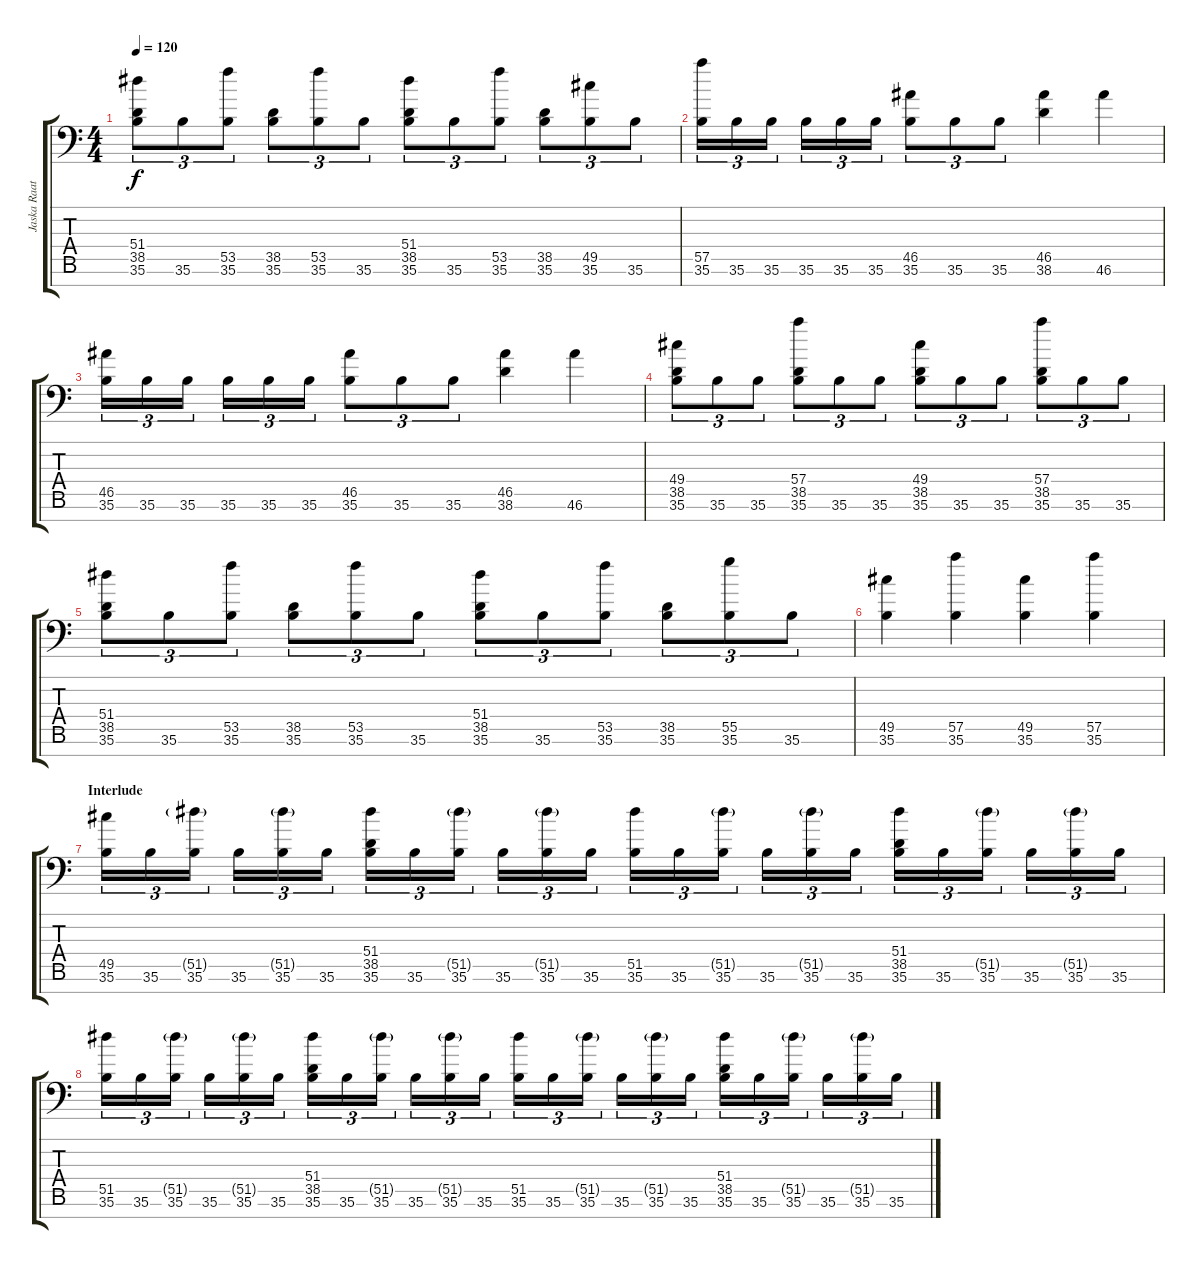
\track ("Jaska Raatikainen [Drum]" "Jaska Raat") {instrument acousticgrandpiano}
\staff {score tabs}
\tuning (C-1 C-1 C-1 C-1 C-1 C-1 C-1) {hide}
\ts (4 4)
\tempo 120
\clef f4
\ks c
(51.4 38.5 35.6).8{tu (3 2) dy f} 35.6.8{tu (3 2)} (53.5 35.6).8{tu (3 2)} (38.5 35.6).8{tu (3 2)} (53.5 35.6).8{tu (3 2)} 35.6.8{tu (3 2)} (51.4 38.5 35.6).8{tu (3 2)} 35.6.8{tu (3 2)} (53.5 35.6).8{tu (3 2)} (38.5 35.6).8{tu (3 2)} (49.5 35.6).8{tu (3 2)} 35.6.8{tu (3 2)} |
(57.5 35.6).16{tu (3 2)} 35.6.16{tu (3 2)} 35.6.16{tu (3 2)} 35.6.16{tu (3 2)} 35.6.16{tu (3 2)} 35.6.16{tu (3 2)} (46.5 35.6).8{tu (3 2)} 35.6.8{tu (3 2)} 35.6.8{tu (3 2)} (46.5 38.6).4 46.6.4 |
(46.5 35.6).16{tu (3 2)} 35.6.16{tu (3 2)} 35.6.16{tu (3 2)} 35.6.16{tu (3 2)} 35.6.16{tu (3 2)} 35.6.16{tu (3 2)} (46.5 35.6).8{tu (3 2)} 35.6.8{tu (3 2)} 35.6.8{tu (3 2)} (46.5 38.6).4 46.6.4 |
(49.4 38.5 35.6).8{tu (3 2)} 35.6.8{tu (3 2)} 35.6.8{tu (3 2)} (57.4 38.5 35.6).8{tu (3 2)} 35.6.8{tu (3 2)} 35.6.8{tu (3 2)} (49.4 38.5 35.6).8{tu (3 2)} 35.6.8{tu (3 2)} 35.6.8{tu (3 2)} (57.4 38.5 35.6).8{tu (3 2)} 35.6.8{tu (3 2)} 35.6.8{tu (3 2)} |
(51.4 38.5 35.6).8{tu (3 2)} 35.6.8{tu (3 2)} (53.5 35.6).8{tu (3 2)} (38.5 35.6).8{tu (3 2)} (53.5 35.6).8{tu (3 2)} 35.6.8{tu (3 2)} (51.4 38.5 35.6).8{tu (3 2)} 35.6.8{tu (3 2)} (53.5 35.6).8{tu (3 2)} (38.5 35.6).8{tu (3 2)} (55.5 35.6).8{tu (3 2)} 35.6.8{tu (3 2)} |
(49.5 35.6).4 (57.5 35.6).4 (49.5 35.6).4 (57.5 35.6).4 |
\section ("" "Interlude")
(49.5 35.6).16{tu (3 2)} 35.6.16{tu (3 2)} (51.5{g} 35.6).16{tu (3 2)} 35.6.16{tu (3 2)} (51.5{g} 35.6).16{tu (3 2)} 35.6.16{tu (3 2)} (51.4 38.5 35.6).16{tu (3 2)} 35.6.16{tu (3 2)} (51.5{g} 35.6).16{tu (3 2)} 35.6.16{tu (3 2)} (51.5{g} 35.6).16{tu (3 2)} 35.6.16{tu (3 2)} (51.5 35.6).16{tu (3 2)} 35.6.16{tu (3 2)} (51.5{g} 35.6).16{tu (3 2)} 35.6.16{tu (3 2)} (51.5{g} 35.6).16{tu (3 2)} 35.6.16{tu (3 2)} (51.4 38.5 35.6).16{tu (3 2)} 35.6.16{tu (3 2)} (51.5{g} 35.6).16{tu (3 2)} 35.6.16{tu (3 2)} (51.5{g} 35.6).16{tu (3 2)} 35.6.16{tu (3 2)} |
(51.5 35.6).16{tu (3 2)} 35.6.16{tu (3 2)} (51.5{g} 35.6).16{tu (3 2)} 35.6.16{tu (3 2)} (51.5{g} 35.6).16{tu (3 2)} 35.6.16{tu (3 2)} (51.4 38.5 35.6).16{tu (3 2)} 35.6.16{tu (3 2)} (51.5{g} 35.6).16{tu (3 2)} 35.6.16{tu (3 2)} (51.5{g} 35.6).16{tu (3 2)} 35.6.16{tu (3 2)} (51.5 35.6).16{tu (3 2)} 35.6.16{tu (3 2)} (51.5{g} 35.6).16{tu (3 2)} 35.6.16{tu (3 2)} (51.5{g} 35.6).16{tu (3 2)} 35.6.16{tu (3 2)} (51.4 38.5 35.6).16{tu (3 2)} 35.6.16{tu (3 2)} (51.5{g} 35.6).16{tu (3 2)} 35.6.16{tu (3 2)} (51.5{g} 35.6).16{tu (3 2)} 35.6.16{tu (3 2)}
